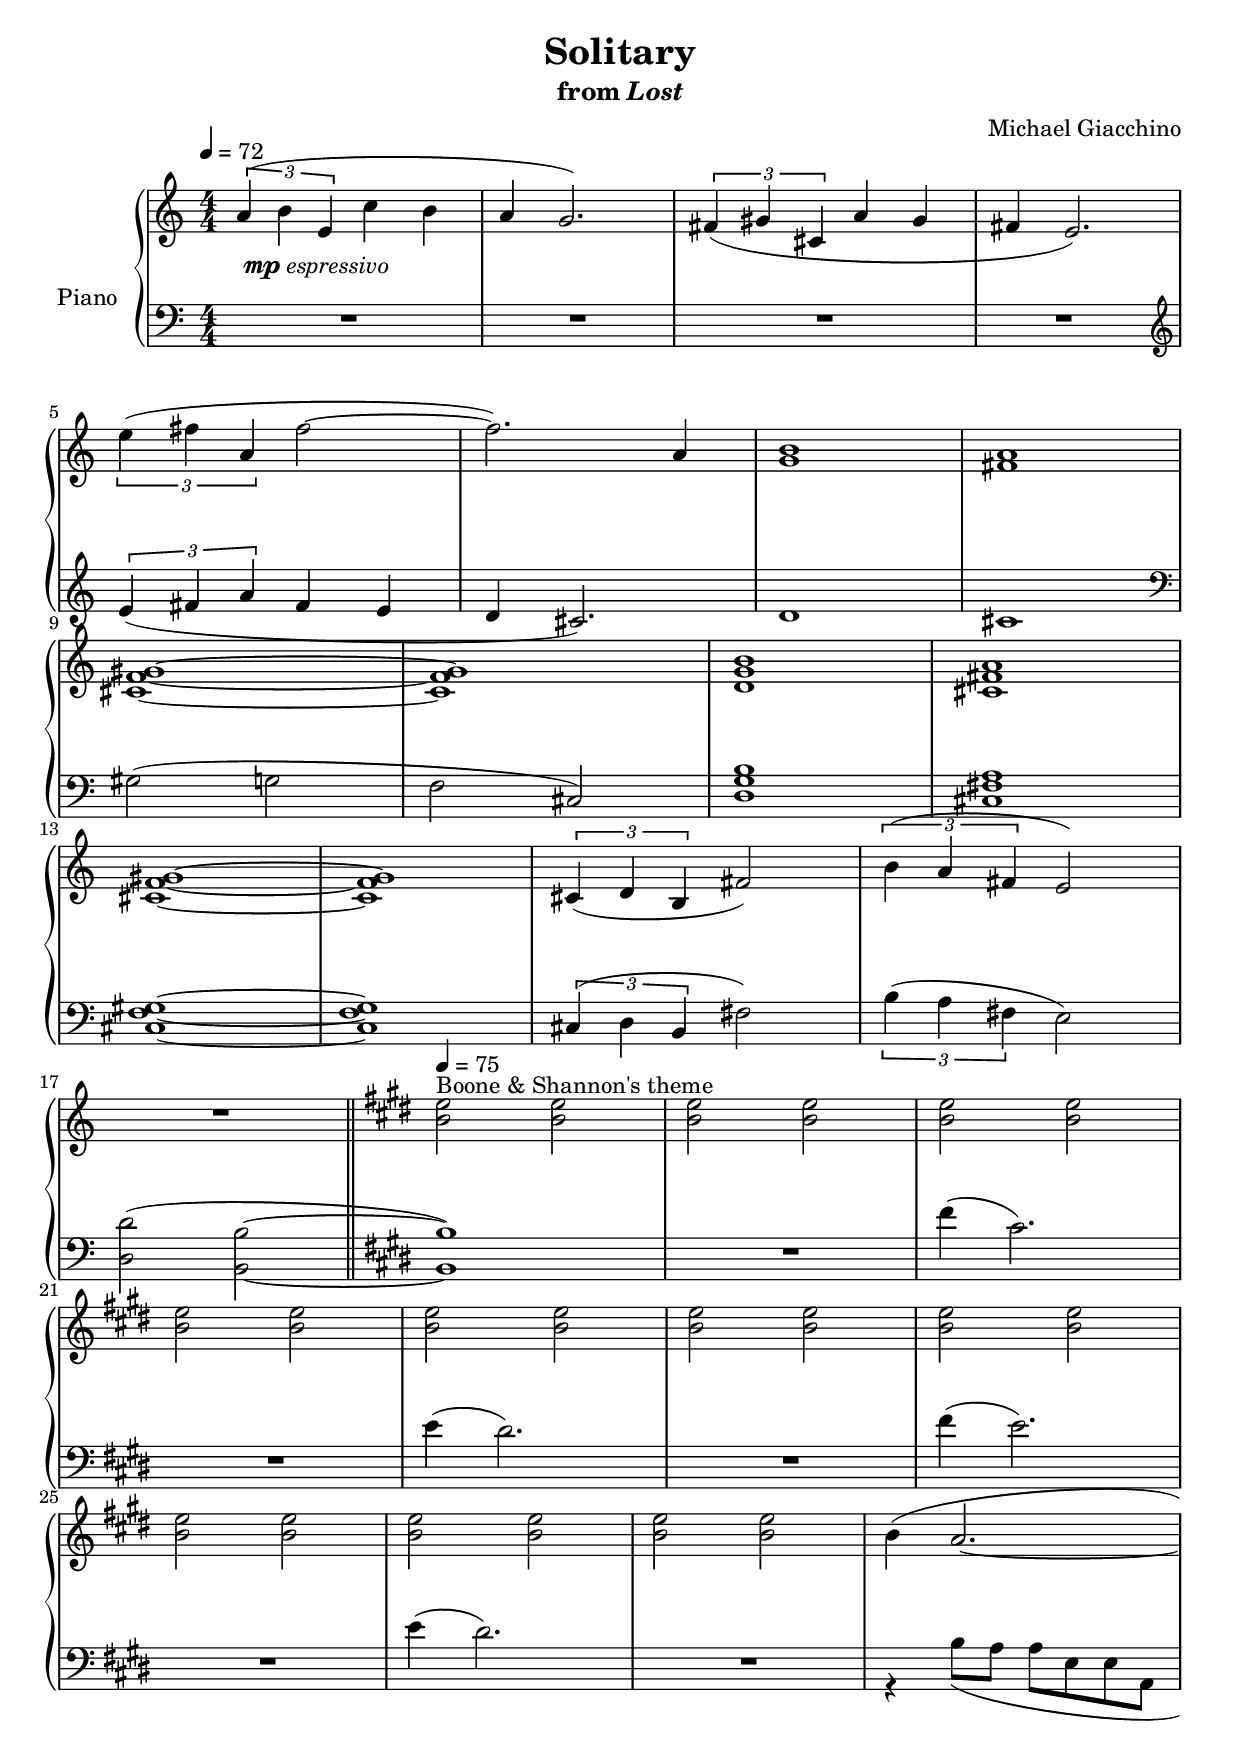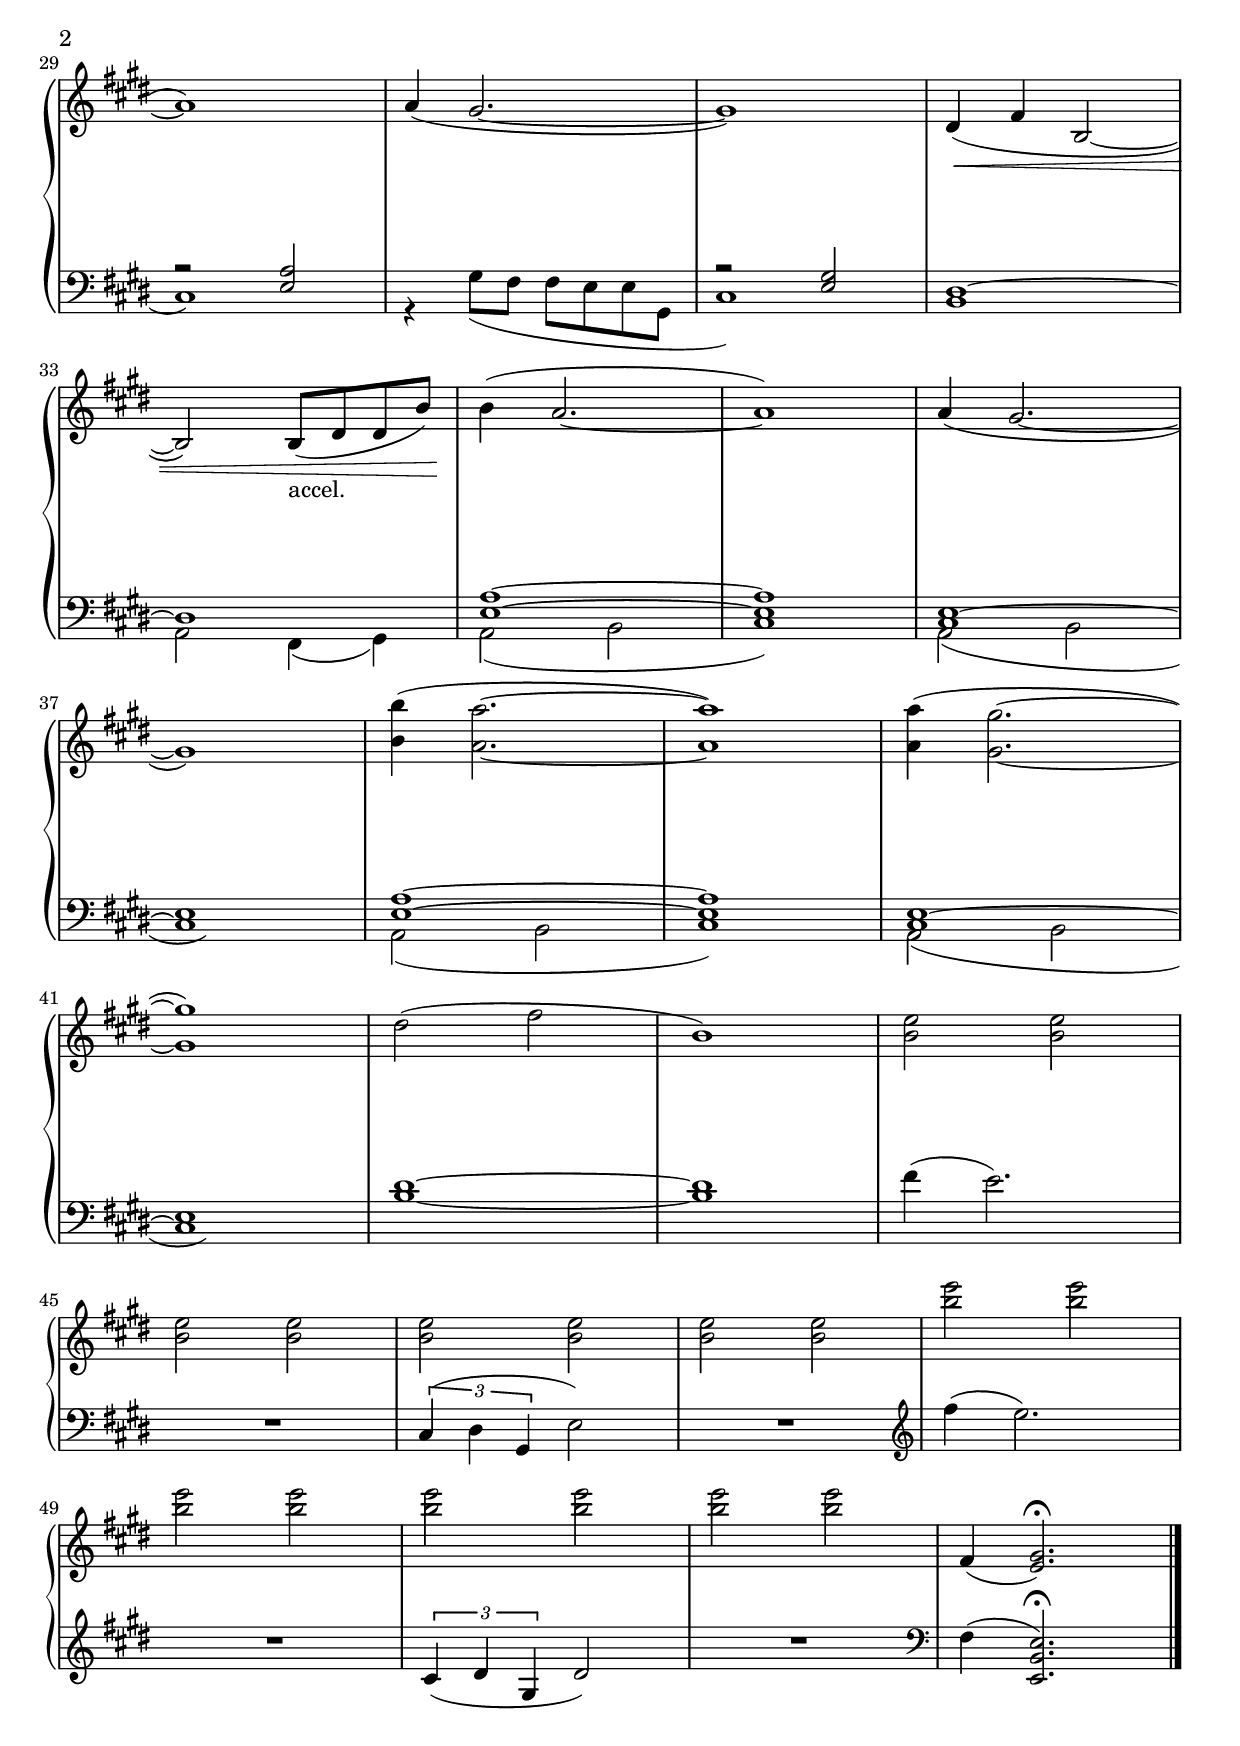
\version "2.12.2"

\header {
  title = "Solitary"
  subtitle = \markup { "from" \italic "Lost" }
  composer = "Michael Giacchino"
}

global = {
  \tempo 4 = 72
  \key c \major
  \time 4/4
  \numericTimeSignature
  s1*17
  \bar "||"
  \tempo 4 = 75
  \key e \major
  s1*35
  \bar "|."
}

upper = \relative c'' {
  \clef treble
  \times 2/3 { a4( b e, } c' b
  a g2.)
  \times 2/3 { fis4( gis cis, } a' gis
  fis e2.)
  \break

  \times 2/3 { e'4( fis a, } fis'2~
  fis2.) a,4
  <g b>1
  <fis a>
  \break

  <cis f gis>~
  <cis f gis>
  <d g b>
  <cis fis a>
  \break

  <cis f gis>~
  <cis f gis>
  \times 2/3 { cis4( d b } fis'2)
  \times 2/3 { b4( a fis } e2)
  \break

  R1
  <b' e>2^"Boone & Shannon's theme" <b e>
  <b e> <b e>
  <b e> <b e>
  \break

  <b e> <b e>
  <b e> <b e>
  <b e> <b e>
  <b e> <b e>
  \break

  <b e> <b e>
  <b e> <b e>
  <b e> <b e>
  b4( a2.~
  \break

  a1)
  a4( gis2.~
  gis1)
  dis4( fis b,2~
  \break

  b2) b8( dis dis b')
  b4( a2.~
  a1)
  a4( gis2.~
  \break

  gis1)
  <b b'>4( <a a'>2.~
  <a a'>1)
  <a a'>4( <gis gis'>2.~
  \break

  <gis gis'>1)
  dis'2( fis
  b,1)
  <b e>2 <b e>
  \break

  <b e> <b e>
  <b e> <b e>
  <b e> <b e>
  <b' e> <b e>
  \break

  <b e> <b e>
  <b e> <b e>
  <b e> <b e>
  fis,4( <e gis>2.\fermata)
}

lower = \relative c {
  \clef bass
  R1*4
  \clef treble

  \times 2/3 { e'4( fis a } fis e
  d cis2.)
  d1
  cis1
  \clef bass

  gis2( g
  f cis)
  <d g b>1
  <cis fis a>

  <cis f gis>~
  <cis f gis>
  \times 2/3 { cis4( d b } fis'2)
  \times 2/3 { b4( a fis } e2)

  <d d'>2( <b b'>~
  <b b'>1)
  R1
  fis''4( cis2.)

  R1
  e4( dis2.)
  R1
  fis4( e2.)

  R1
  e4( dis2.)
  R1

  <<
    {
      s1

      r2 <e, a>
      s1
      r2 <e gis>
      dis1~

      dis
      <e a>~
      <e a>
      <cis~ e>

      <cis e>
      <e a>~
      <e a>
      <cis~ e>

      <cis e>
    }
  \\
    {
      r4 b'8( a a e e a,

      cis1)
      r4 gis'8( fis fis e e gis,
      cis1)
      b

      a2 fis4( gis)
      a2( b
      cis1)
      a2( b

      % TODO: figure out how to merge this note with the one
      % in the other voice
      \hideNotes cis1) \unHideNotes
      a2( b
      cis1)
      a2( b

      % TODO: same as above
      \hideNotes cis1) \unHideNotes
    }
  >>
  <b' dis>~
  <b dis>
  fis'4( e2.)

  R1
  \times 2/3 { cis,4( dis gis, } e'2)
  R1
  \clef treble
  fis''4( e2.)

  R1
  \times 2/3 { cis,4( dis gis, } dis'2)
  R1
  \clef bass
  fis,4( <e, b' e>2.\fermata)
}

dynamics = {
  s32 s32*30-\markup { \dynamic "mp" "espressivo" } s32
  s1*4
  s2 s32*14\< s32\! s32
  s32 s32*30\mf s32
  s32 s32*93\> s32\! s32
  s32 s32*30\p s32
  s1*6
  s32 s32*30\p s32
  s1
  s32 s32*30\p s32
  s1*5
  s2 s32*39\< s32\! s32*8
  s32 s32*30\mp s32
  s1*3
  <<
    {
      s32 s32*31\<
      s32*30 s32\! s32
    }
  \\
    {
      s1
      s2 s2_"accel."
    }
  >>
  s32 s32*30\f s32
  s1*3
  s32 s32*30\mp s32
  s1
  s32 s32*61\> s32\! s32
  s32 s32*30\p s32
}

pedal = {
}

\score {
  \new PianoStaff = "PianoStaff_pf" <<
    \set PianoStaff.instrumentName = #"Piano"
    \new Staff = "Staff_pfUpper" << \global \upper >>
    \new Dynamics = "Dynamics_pf" \dynamics
    \new Staff = "Staff_pfLower" << \global \lower >>
    \new Dynamics = "pedal" \pedal
  >>

  \layout {
    % define Dynamics context
    \context {
      \type "Engraver_group"
      \name Dynamics
      \alias Voice
      \consists "Output_property_engraver"
      \consists "Piano_pedal_engraver"
      \consists "Script_engraver"
      \consists "New_dynamic_engraver"
      \consists "Dynamic_align_engraver"
      \consists "Text_engraver"
      \consists "Skip_event_swallow_translator"
      \consists "Axis_group_engraver"

      % keep spanners and text in the middle
      \override DynamicLineSpanner #'Y-offset = #0
      \override TextScript #'Y-offset = #-0.5

      \override TextScript #'font-shape = #'italic
      \override VerticalAxisGroup #'minimum-Y-extent = #'(-1 . 1)
    }
    % modify PianoStaff context to accept Dynamics context
    \context {
      \PianoStaff
      \accepts Dynamics
    }
  }
}

\score {
  \unfoldRepeats {
    \new PianoStaff = "PianoStaff_pf" <<
      \new Staff = "Staff_pfUpper" << \global \upper \dynamics \pedal >>
      \new Staff = "Staff_pfLower" << \global \lower \dynamics \pedal >>
    >>
  }
  \midi {
    % the following is a workaround to prevent multiple voices from being
    % lumped into the same channel, which would inhibit overlapping notes
    \context {
      \Staff \remove "Staff_performer"
    }
    \context {
      \Voice \consists "Staff_performer"
    }
  }
}

